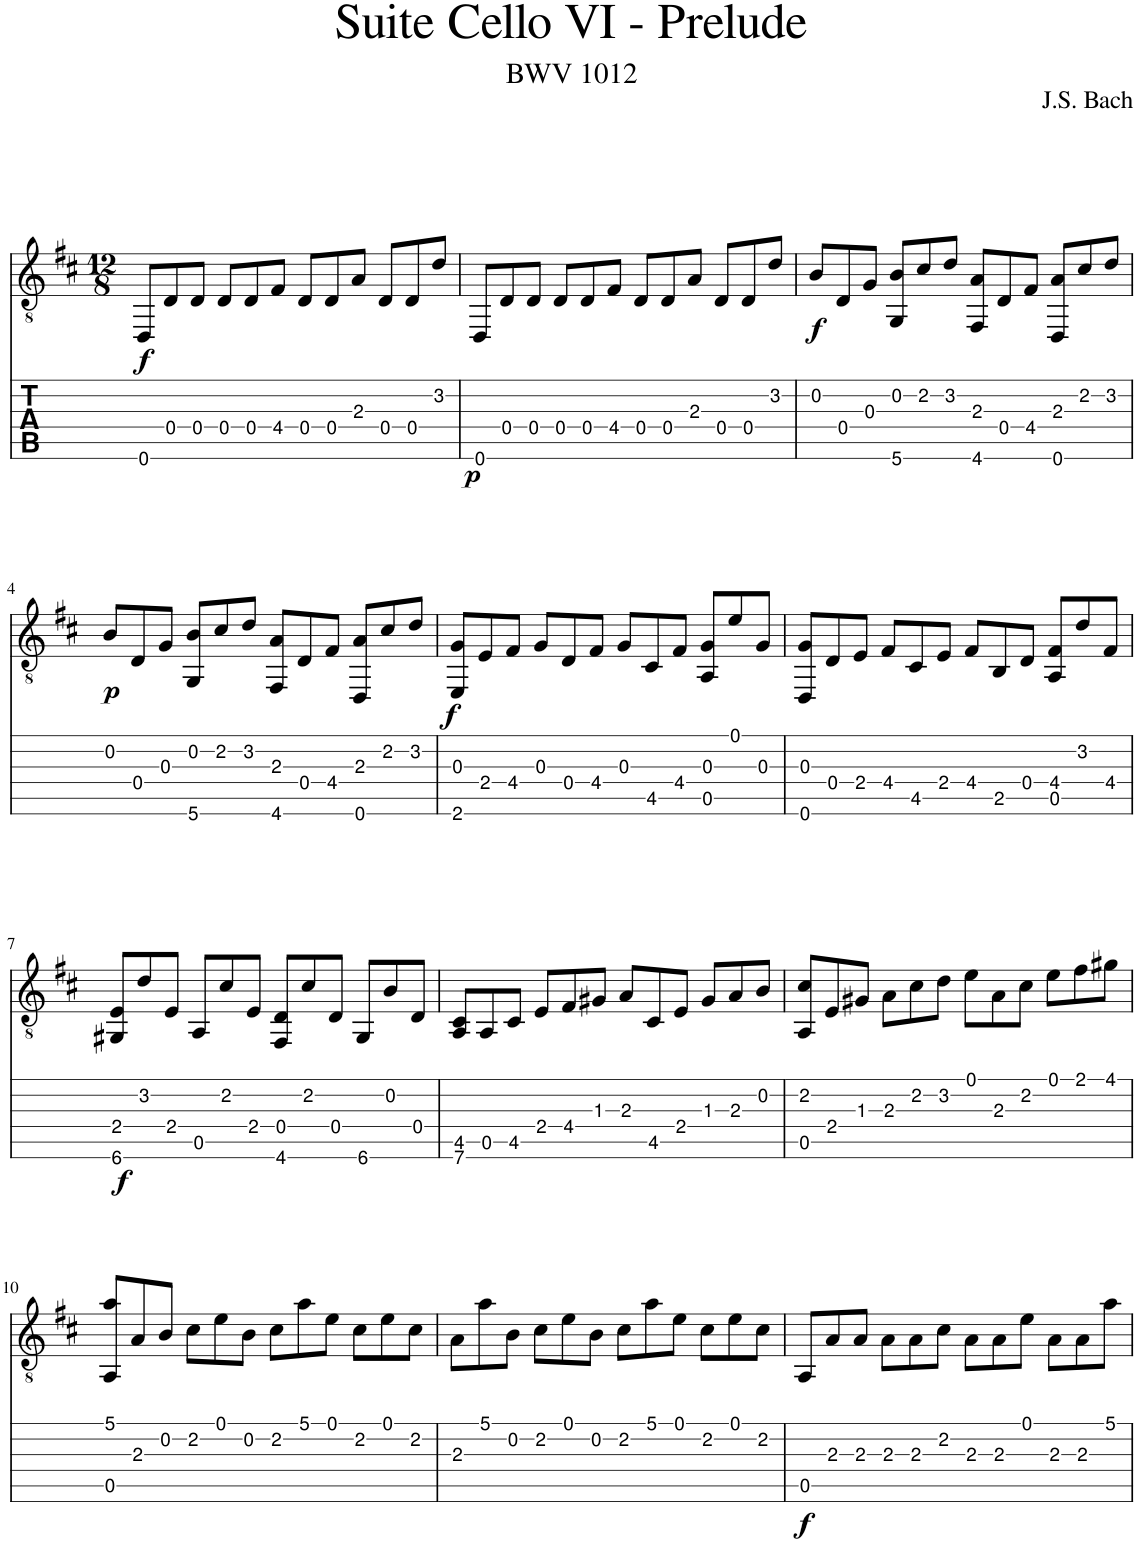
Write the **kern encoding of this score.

**kern	**kern	**dynam
*part1	*part1	*part1
*staff2	*staff1	*staff1/2
*I"Guitar	*	*
*I'Guit.	*	*
*stria6	*	*
*	*clefGv2	*
*k[f#c#]	*k[f#c#]	*
*M12/8	*M12/8	*
=1	=1	=1
!	!	!LO:DY:b
8DDL	8DD/L	f
8D	8D/	.
8DJ	8D/J	.
8DL	8D/L	.
8D	8D/	.
8F#J	8F#/J	.
8DL	8D/L	.
8D	8D/	.
8AJ	8A/J	.
8DL	8D/L	.
8D	8D/	.
8dJ	8d/J	.
=2	=2	=2
!	!	!LO:DY:b=2
8DDL	8DD/L	p
8D	8D/	.
8DJ	8D/J	.
8DL	8D/L	.
8D	8D/	.
8F#J	8F#/J	.
8DL	8D/L	.
8D	8D/	.
8AJ	8A/J	.
8DL	8D/L	.
8D	8D/	.
8dJ	8d/J	.
=3	=3	=3
!	!	!LO:DY:b
8BL	8B/L	f
8D	8D/	.
8GJ	8G/J	.
8GG\ 8B\L	8GG/ 8B/L	.
8c#	8c#/	.
8dJ	8d/J	.
8FF#\ 8A\L	8FF#/ 8A/L	.
8D	8D/	.
8F#J	8F#/J	.
8DD\ 8A\L	8DD/ 8A/L	.
8c#	8c#/	.
8dJ	8d/J	.
!!LO:LB:g=z
=4	=4	=4
!	!	!LO:DY:b
8BL	8B/L	p
8D	8D/	.
8GJ	8G/J	.
8GG\ 8B\L	8GG/ 8B/L	.
8c#	8c#/	.
8dJ	8d/J	.
8FF#\ 8A\L	8FF#/ 8A/L	.
8D	8D/	.
8F#J	8F#/J	.
8DD\ 8A\L	8DD/ 8A/L	.
8c#	8c#/	.
8dJ	8d/J	.
=5	=5	=5
!	!	!LO:DY:b
8EE\ 8G\L	8EE/ 8G/L	f
8E	8E/	.
8F#J	8F#/J	.
8GL	8G/L	.
8D	8D/	.
8F#J	8F#/J	.
8GL	8G/L	.
8C#	8C#/	.
8F#J	8F#/J	.
8AA\ 8G\L	8AA/ 8G/L	.
8e	8e/	.
8GJ	8G/J	.
=6	=6	=6
8DD\ 8G\L	8DD/ 8G/L	.
8D	8D/	.
8EJ	8E/J	.
8F#L	8F#/L	.
8C#	8C#/	.
8EJ	8E/J	.
8F#L	8F#/L	.
8BB	8BB/	.
8DJ	8D/J	.
8AA\ 8F#\L	8AA/ 8F#/L	.
8d	8d/	.
8F#J	8F#/J	.
!!LO:LB:g=z
=7	=7	=7
!	!	!LO:DY:b=2
8GG#\ 8E\L	8GG#X/ 8E/L	f
8d	8d/	.
8EJ	8E/J	.
8AAL	8AA/L	.
8c#	8c#/	.
8EJ	8E/J	.
8FF#\ 8D\L	8FF#/ 8D/L	.
8c#	8c#/	.
8DJ	8D/J	.
8GG#L	8GG#/L	.
8B	8B/	.
8DJ	8D/J	.
=8	=8	=8
8AA\ 8C#\L	8AA/ 8C#/L	.
8AA	8AA/	.
8C#J	8C#/J	.
8EL	8E/L	.
8F#	8F#/	.
8G#J	8G#X/J	.
8AL	8A/L	.
8C#	8C#/	.
8EJ	8E/J	.
8G#L	8G#/L	.
8A	8A/	.
8BJ	8B/J	.
=9	=9	=9
8AA\ 8c#\L	8AA/ 8c#/L	.
8E	8E/	.
8G#J	8G#X/J	.
8AL	8A\L	.
8c#	8c#\	.
8dJ	8d\J	.
8eL	8e\L	.
8A	8A\	.
8c#J	8c#\J	.
8eL	8e\L	.
8f#	8f#\	.
8g#J	8g#X\J	.
!!LO:LB:g=z
=10	=10	=10
8AA\ 8a\L	8AA/ 8a/L	.
8A	8A/	.
8BJ	8B/J	.
8c#L	8c#\L	.
8e	8e\	.
8BJ	8B\J	.
8c#L	8c#\L	.
8a	8a\	.
8eJ	8e\J	.
8c#L	8c#\L	.
8e	8e\	.
8c#J	8c#\J	.
=11	=11	=11
8AL	8A\L	.
8a	8a\	.
8BJ	8B\J	.
8c#L	8c#\L	.
8e	8e\	.
8BJ	8B\J	.
8c#L	8c#\L	.
8a	8a\	.
8eJ	8e\J	.
8c#L	8c#\L	.
8e	8e\	.
8c#J	8c#\J	.
=12	=12	=12
!	!	!LO:DY:b=2
8AAL	8AA/L	f
8A	8A/	.
8AJ	8A/J	.
8AL	8A\L	.
8A	8A\	.
8c#J	8c#\J	.
8AL	8A\L	.
8A	8A\	.
8eJ	8e\J	.
8AL	8A\L	.
8A	8A\	.
8aJ	8a\J	.
=	=	=
*-	*-	*-
